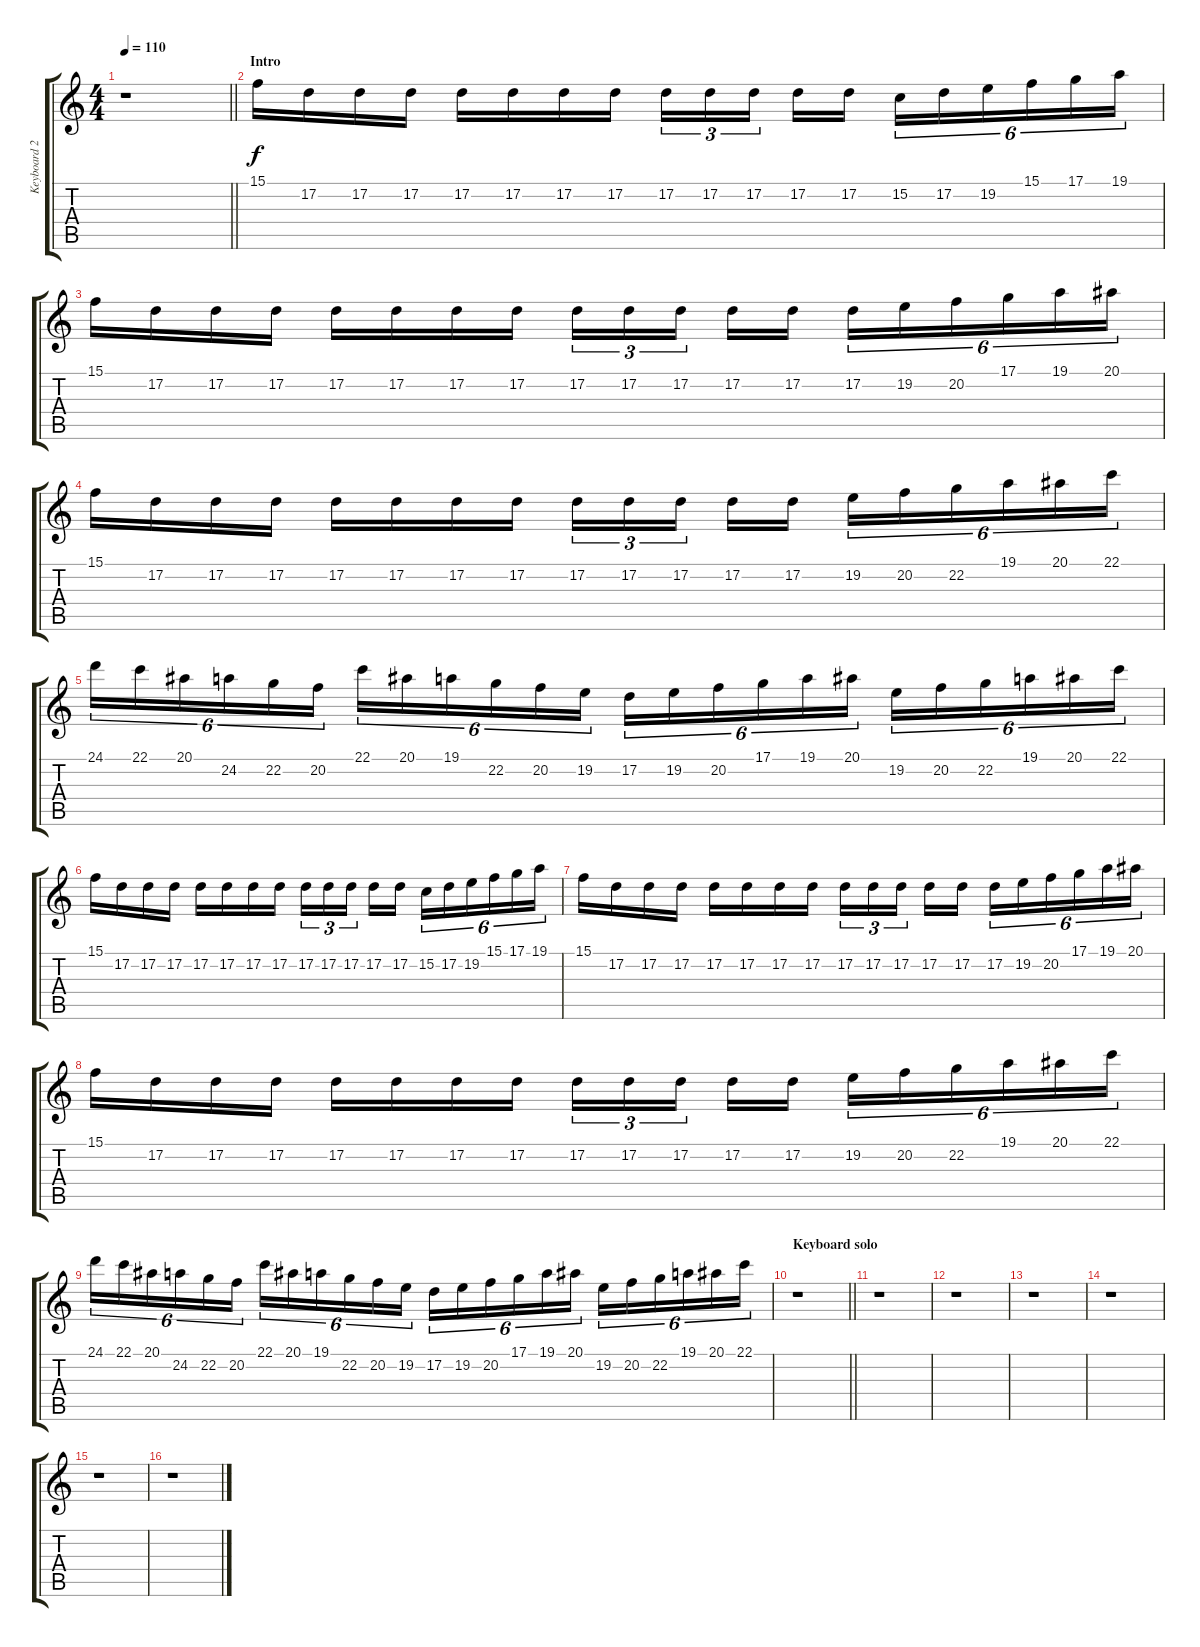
\track ("Keyboard 2 (Harpsichord)" "Keyboard 2") {instrument harpsichord}
\staff {score tabs}
\tuning (D4 A3 F3 C3 G2 D2) {hide}
\ts (4 4)
\tempo 110
\clef g2
\barLineRight lightlight
\ks c
r.1{dy f instrument harpsichord} |
\section ("" "Intro")
15.1.16{volume 14 balance 6 instrument harpsichord} 17.2.16 17.2.16 17.2.16 17.2.16 17.2.16 17.2.16 17.2.16 17.2.16{tu (3 2)} 17.2.16{tu (3 2)} 17.2.16{tu (3 2)} 17.2.16 17.2.16 15.2.16{tu (6 4)} 17.2.16{tu (6 4)} 19.2.16{tu (6 4)} 15.1.16{tu (6 4)} 17.1.16{tu (6 4)} 19.1.16{tu (6 4)} |
15.1.16 17.2.16 17.2.16 17.2.16 17.2.16 17.2.16 17.2.16 17.2.16 17.2.16{tu (3 2)} 17.2.16{tu (3 2)} 17.2.16{tu (3 2)} 17.2.16 17.2.16 17.2.16{tu (6 4)} 19.2.16{tu (6 4)} 20.2.16{tu (6 4)} 17.1.16{tu (6 4)} 19.1.16{tu (6 4)} 20.1.16{tu (6 4)} |
15.1.16 17.2.16 17.2.16 17.2.16 17.2.16 17.2.16 17.2.16 17.2.16 17.2.16{tu (3 2)} 17.2.16{tu (3 2)} 17.2.16{tu (3 2)} 17.2.16 17.2.16 19.2.16{tu (6 4)} 20.2.16{tu (6 4)} 22.2.16{tu (6 4)} 19.1.16{tu (6 4)} 20.1.16{tu (6 4)} 22.1.16{tu (6 4)} |
24.1.16{tu (6 4)} 22.1.16{tu (6 4)} 20.1.16{tu (6 4)} 24.2.16{tu (6 4)} 22.2.16{tu (6 4)} 20.2.16{tu (6 4)} 22.1.16{tu (6 4)} 20.1.16{tu (6 4)} 19.1.16{tu (6 4)} 22.2.16{tu (6 4)} 20.2.16{tu (6 4)} 19.2.16{tu (6 4)} 17.2.16{tu (6 4)} 19.2.16{tu (6 4)} 20.2.16{tu (6 4)} 17.1.16{tu (6 4)} 19.1.16{tu (6 4)} 20.1.16{tu (6 4)} 19.2.16{tu (6 4)} 20.2.16{tu (6 4)} 22.2.16{tu (6 4)} 19.1.16{tu (6 4)} 20.1.16{tu (6 4)} 22.1.16{tu (6 4)} |
15.1.16{volume 14 balance 6 instrument harpsichord} 17.2.16 17.2.16 17.2.16 17.2.16 17.2.16 17.2.16 17.2.16 17.2.16{tu (3 2)} 17.2.16{tu (3 2)} 17.2.16{tu (3 2)} 17.2.16 17.2.16 15.2.16{tu (6 4)} 17.2.16{tu (6 4)} 19.2.16{tu (6 4)} 15.1.16{tu (6 4)} 17.1.16{tu (6 4)} 19.1.16{tu (6 4)} |
15.1.16 17.2.16 17.2.16 17.2.16 17.2.16 17.2.16 17.2.16 17.2.16 17.2.16{tu (3 2)} 17.2.16{tu (3 2)} 17.2.16{tu (3 2)} 17.2.16 17.2.16 17.2.16{tu (6 4)} 19.2.16{tu (6 4)} 20.2.16{tu (6 4)} 17.1.16{tu (6 4)} 19.1.16{tu (6 4)} 20.1.16{tu (6 4)} |
15.1.16 17.2.16 17.2.16 17.2.16 17.2.16 17.2.16 17.2.16 17.2.16 17.2.16{tu (3 2)} 17.2.16{tu (3 2)} 17.2.16{tu (3 2)} 17.2.16 17.2.16 19.2.16{tu (6 4)} 20.2.16{tu (6 4)} 22.2.16{tu (6 4)} 19.1.16{tu (6 4)} 20.1.16{tu (6 4)} 22.1.16{tu (6 4)} |
24.1.16{tu (6 4)} 22.1.16{tu (6 4)} 20.1.16{tu (6 4)} 24.2.16{tu (6 4)} 22.2.16{tu (6 4)} 20.2.16{tu (6 4)} 22.1.16{tu (6 4)} 20.1.16{tu (6 4)} 19.1.16{tu (6 4)} 22.2.16{tu (6 4)} 20.2.16{tu (6 4)} 19.2.16{tu (6 4)} 17.2.16{tu (6 4)} 19.2.16{tu (6 4)} 20.2.16{tu (6 4)} 17.1.16{tu (6 4)} 19.1.16{tu (6 4)} 20.1.16{tu (6 4)} 19.2.16{tu (6 4)} 20.2.16{tu (6 4)} 22.2.16{tu (6 4)} 19.1.16{tu (6 4)} 20.1.16{tu (6 4)} 22.1.16{tu (6 4)} |
\section ("" "Keyboard solo")
\barLineRight lightlight
r.1 |
r.1 |
r.1 |
r.1 |
r.1 |
r.1 |
r.1
